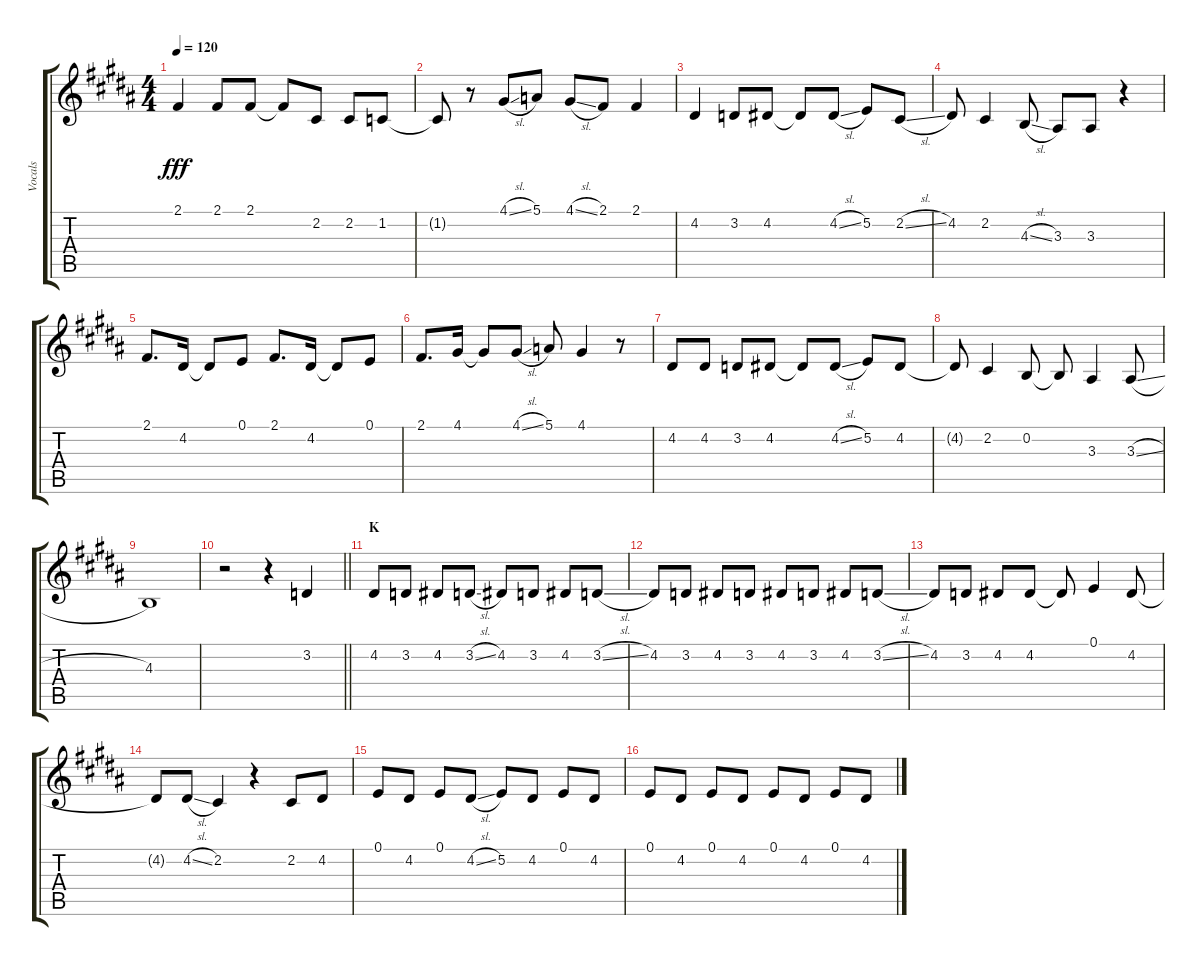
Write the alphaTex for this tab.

\track ("Vocals" "Vocals") {instrument voiceoohs}
\staff {score tabs}
\tuning (E4 B3 G3 D3 A2 E2) {hide}
\ts (4 4)
\tempo 120
\clef g2
\ks b
2.1.4{dy fff} 2.1.8 2.1.8 2.1{t}.8 2.2.8 2.2.8 1.2.8 |
1.2{t}.8 r.8 4.1{sl}.8 5.1.8 4.1{sl}.8 2.1.8 2.1.4 |
4.2.4 3.2.8 4.2.8 4.2{t}.8 4.2{sl}.8 5.2.8 2.2{sl}.8 |
4.2.8 2.2.4 4.3{sl}.8 3.3.8 3.3.8 r.4 |
2.1.8{d} 4.2.16 4.2{t}.8 0.1.8 2.1.8{d} 4.2.16 4.2{t}.8 0.1.8 |
2.1.8{d} 4.1.16 4.1{t}.8 4.1{sl}.8 5.1.8 4.1.4 r.8 |
4.2.8 4.2.8 3.2.8 4.2.8 4.2{t}.8 4.2{sl}.8 5.2.8 4.2.8 |
4.2{t}.8 2.2.4 0.2.8 0.2{t}.8 3.3.4 3.3{sl}.8 |
4.3.1 |
\barLineRight lightlight
r.2 r.4 3.2.4 |
\section ("" "K")
4.2.8 3.2.8 4.2.8 3.2{sl}.8 4.2.8 3.2.8 4.2.8 3.2{sl}.8 |
4.2.8 3.2.8 4.2.8 3.2.8 4.2.8 3.2.8 4.2.8 3.2{sl}.8 |
4.2.8 3.2.8 4.2.8 4.2.8 4.2{t}.8 0.1.4 4.2.8 |
4.2{t}.8 4.2{sl}.8 2.2.4 r.4 2.2.8 4.2.8 |
0.1.8 4.2.8 0.1.8 4.2{sl}.8 5.2.8 4.2.8 0.1.8 4.2.8 |
0.1.8 4.2.8 0.1.8 4.2.8 0.1.8 4.2.8 0.1.8 4.2{sl}.8
